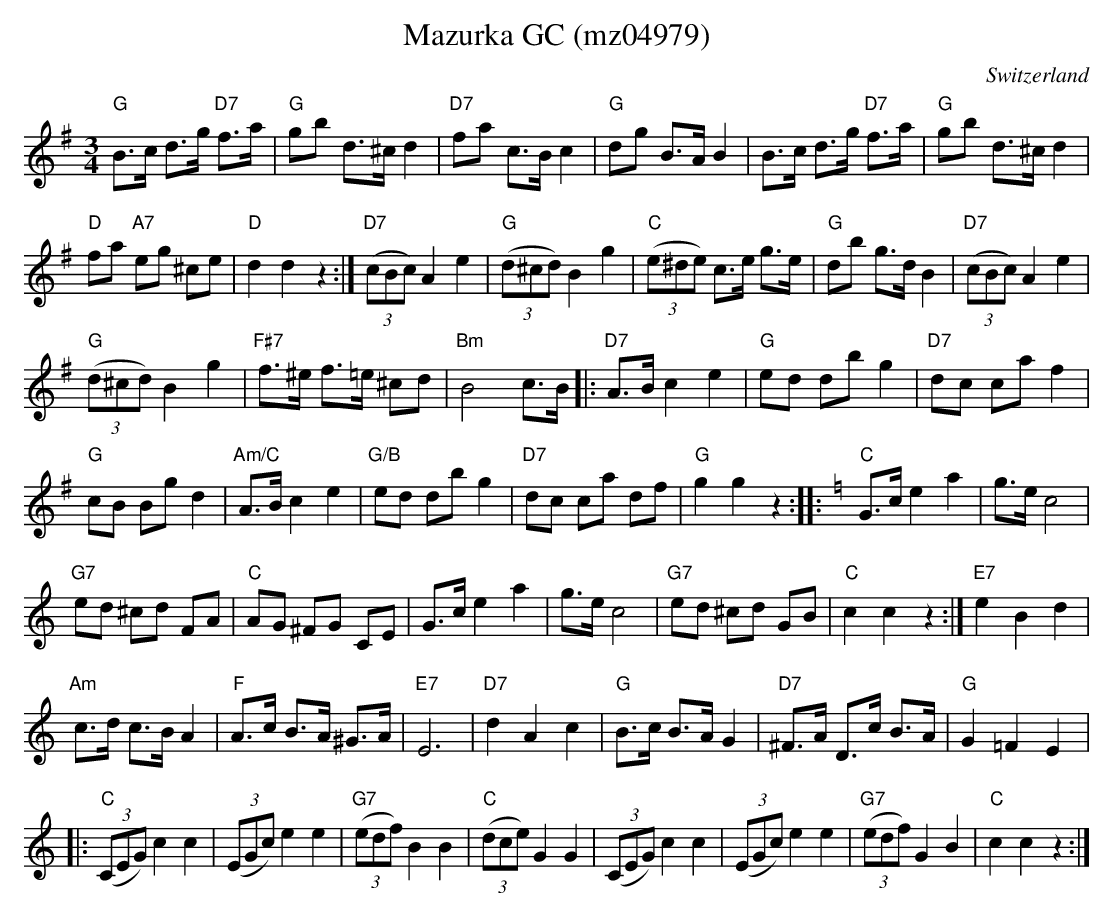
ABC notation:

X:1
T:Mazurka GC (mz04979)
M:3/4
L:1/8
O:Switzerland
K:G transpose=3 %%MIDI gchordon
"G"B>c d>g "D7"f>a | "G"gb d>^cd2 | "D7"fa c>Bc2 | "G"dg B>AB2 | B>c d>g "D7"f>a | "G"gb d>^cd2 |
"D"fa "A7"eg ^ce | "D"d2d2z2 :| ("D7"(3cBc)A2e2 | ("G"(3d^cd)B2g2 | ("C"(3e^de) c>e g>e | "G"db g>dB2 | ("D7"(3cBc) A2e2 |
("G"(3d^cd)B2g2 | "F#7"f>^e f>=e ^cd | "Bm"B4c>B |: "D7"A>Bc2e2 | "G"ed dbg2 | "D7"dc caf2 |
"G"cB Bgd2 | "Am/C"A>Bc2e2 | "G/B"ed dbg2 | "D7"dc ca df | "G"g2g2z2 :: [K:C] "C"G>ce2a2 | g>ec4 |
"G7"ed ^cd FA | "C"AG ^FG CE | G>ce2a2 | g>ec4 | "G7"ed ^cd GB | "C"c2c2z2 :| "E7"e2B2d2 |
"Am"c>d c>BA2 | "F"A>c B>A ^G>A | "E7"E6 | "D7"d2A2c2 | "G"B>c B>AG2 | "D7"^F>A D>c B>A | "G"G2=F2E2 |:
("C"(3CEG) c2c2 | ((3EGc)e2e2 | ("G7"(3edf)B2B2 | ("C"(3dce) G2G2 | ((3CEG) c2c2 | ((3EGc) e2e2 | ("G7"(3edf)G2B2 | "C"c2c2z2 :|
